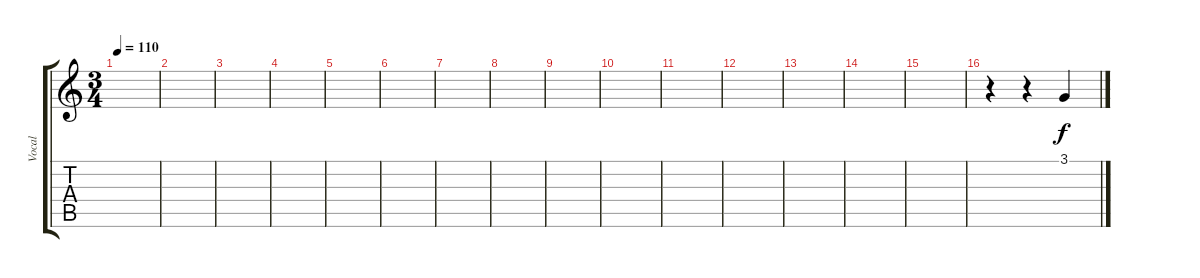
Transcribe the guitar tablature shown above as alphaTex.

\track ("Vocal" "Vocal") {instrument flute}
\staff {score tabs}
\tuning (E4 B3 G3 D3 A2 E2) {hide}
\ts (3 4)
\tempo 110
\clef g2
\ks c
|
|
|
|
|
|
|
|
|
|
|
|
|
|
|
r.4 r.4 3.1.4
